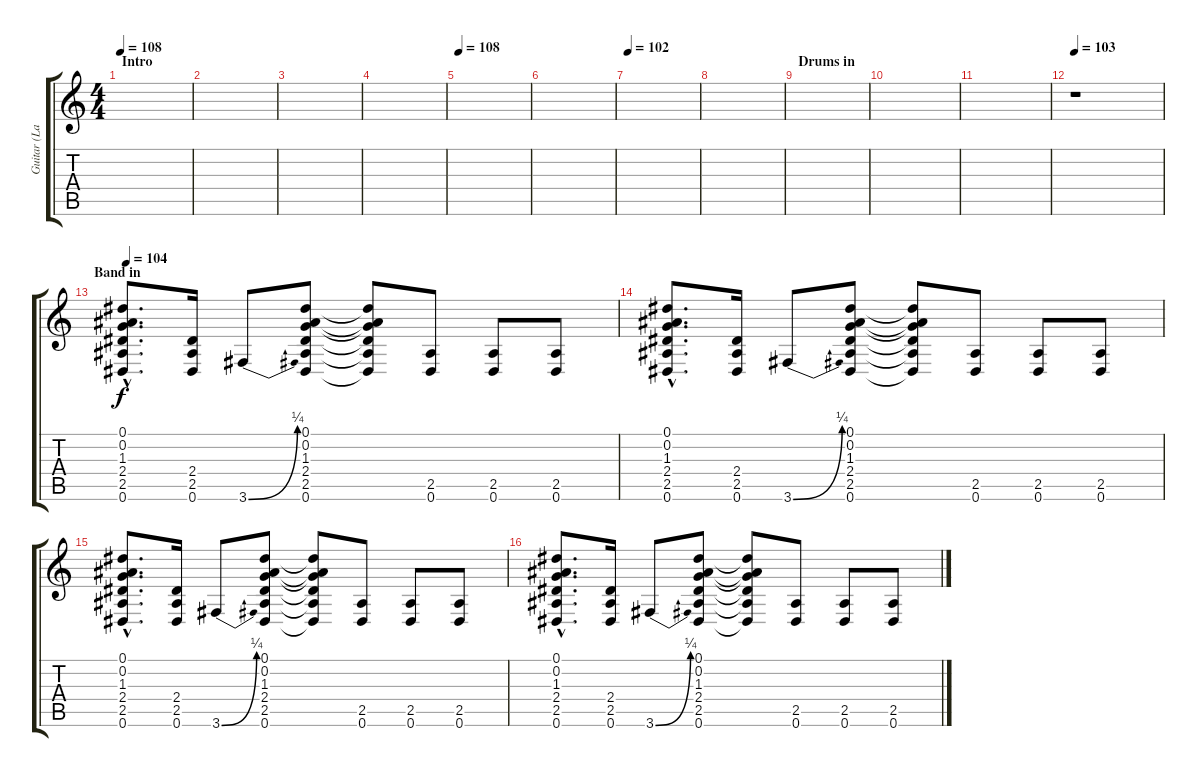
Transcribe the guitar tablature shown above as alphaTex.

\track ("Guitar (Larry Lee)" "Guitar (La") {instrument overdrivenguitar}
\staff {score tabs}
\tuning (Eb4 Bb3 Gb3 Db3 Ab2 Eb2) {hide}
\ts (4 4)
\section ("" "Intro")
\tempo 108
\clef g2
\ks c
|
|
|
|
\tempo 108
|
|
\tempo 102
|
|
\section ("" "Drums in")
|
|
|
\tempo 103
r.1 |
\section ("" "Band in")
\tempo 104
(0.1{hac} 0.2{hac} 1.3{hac} 2.4{hac} 2.5{hac} 0.6{hac}).8{d} (2.4 2.5 0.6).16 3.6{be (bend 0 0 60 1)}.8 (0.1 0.2 1.3 2.4 2.5 0.6).8 (0.1{t} 0.2{t} 1.3{t} 2.4{t} 2.5{t} 0.6{t}).8 (2.5 0.6).8 (2.5 0.6).8 (2.5 0.6).8 |
(0.1{hac} 0.2{hac} 1.3{hac} 2.4{hac} 2.5{hac} 0.6{hac}).8{d} (2.4 2.5 0.6).16 3.6{be (bend 0 0 60 1)}.8 (0.1 0.2 1.3 2.4 2.5 0.6).8 (0.1{t} 0.2{t} 1.3{t} 2.4{t} 2.5{t} 0.6{t}).8 (2.5 0.6).8 (2.5 0.6).8 (2.5 0.6).8 |
(0.1{hac} 0.2{hac} 1.3{hac} 2.4{hac} 2.5{hac} 0.6{hac}).8{d} (2.4 2.5 0.6).16 3.6{be (bend 0 0 60 1)}.8 (0.1 0.2 1.3 2.4 2.5 0.6).8 (0.1{t} 0.2{t} 1.3{t} 2.4{t} 2.5{t} 0.6{t}).8 (2.5 0.6).8 (2.5 0.6).8 (2.5 0.6).8 |
(0.1{hac} 0.2{hac} 1.3{hac} 2.4{hac} 2.5{hac} 0.6{hac}).8{d} (2.4 2.5 0.6).16 3.6{be (bend 0 0 60 1)}.8 (0.1 0.2 1.3 2.4 2.5 0.6).8 (0.1{t} 0.2{t} 1.3{t} 2.4{t} 2.5{t} 0.6{t}).8 (2.5 0.6).8 (2.5 0.6).8 (2.5 0.6).8
